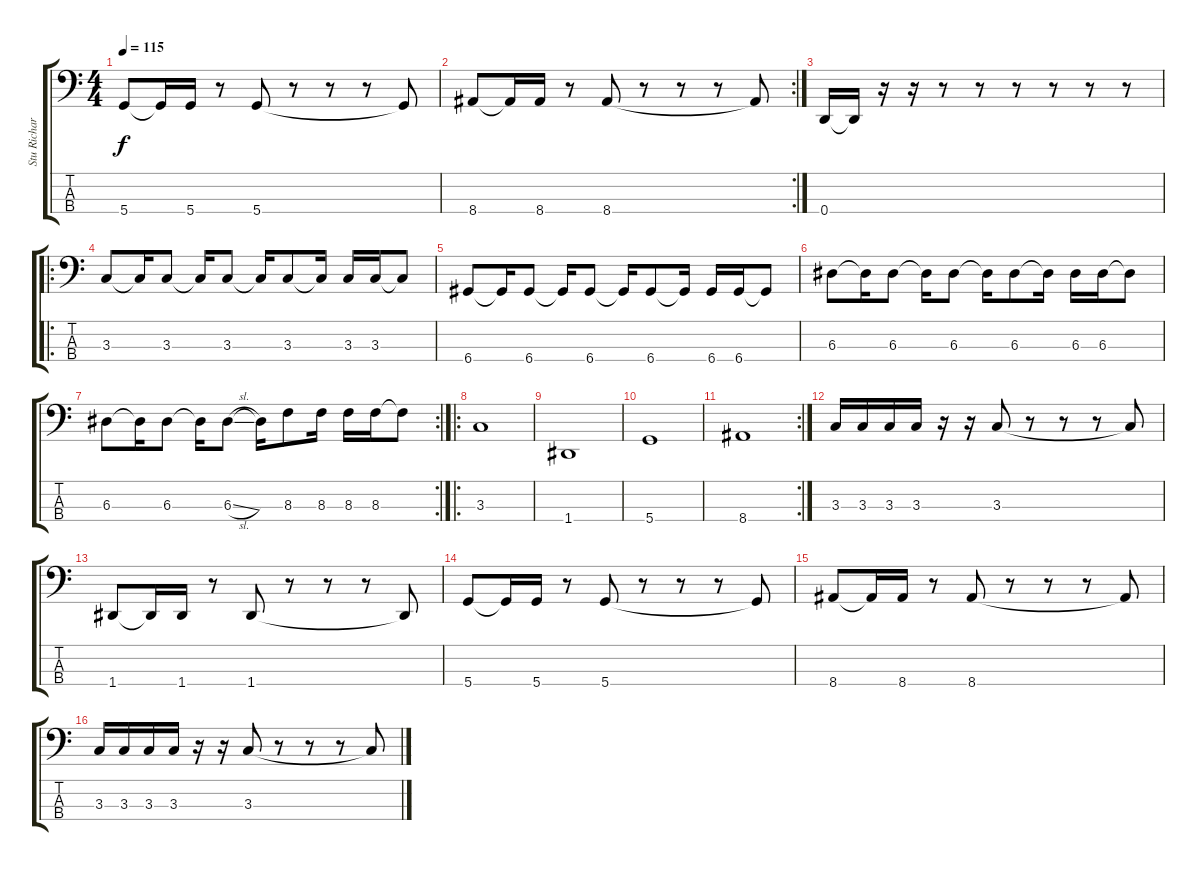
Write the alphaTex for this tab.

\track ("Stu Richardson" "Stu Richar") {instrument electricbassfinger}
\staff {score tabs}
\tuning (G2 D2 A1 D1) {hide}
\ts (4 4)
\tempo 115
\clef f4
\ks c
5.4.8{dy f} 5.4{t}.16 5.4.16 r.8 5.4.8 r.8 r.8 r.8 5.4{t}.8 |
\rc 2
8.4.8 8.4{t}.16 8.4.16 r.8 8.4.8 r.8 r.8 r.8 8.4{t}.8 |
0.4.16 0.4{t}.16 r.16 r.16 r.8 r.8 r.8 r.8 r.8 r.8 |
\ro
3.3.8 3.3{t}.16 3.3.8 3.3{t}.16 3.3.8 3.3{t}.16 3.3.8 3.3{t}.16 3.3.16 3.3.16 3.3{t}.8 |
6.4.8 6.4{t}.16 6.4.8 6.4{t}.16 6.4.8 6.4{t}.16 6.4.8 6.4{t}.16 6.4.16 6.4.16 6.4{t}.8 |
6.3.8 6.3{t}.16 6.3.8 6.3{t}.16 6.3.8 6.3{t}.16 6.3.8 6.3{t}.16 6.3.16 6.3.16 6.3{t}.8 |
\rc 2
6.3.8 6.3{t}.16 6.3.8 6.3{t}.16 6.3{sl}.8 6.3{t}.16 8.3.8 8.3.16 8.3.16 8.3.16 8.3{t}.8 |
\ro
3.3.1 |
1.4.1 |
5.4.1 |
\rc 2
8.4.1 |
3.3.16 3.3.16 3.3.16 3.3.16 r.16 r.16 3.3.8 r.8 r.8 r.8 3.3{t}.8 |
1.4.8 1.4{t}.16 1.4.16 r.8 1.4.8 r.8 r.8 r.8 1.4{t}.8 |
5.4.8 5.4{t}.16 5.4.16 r.8 5.4.8 r.8 r.8 r.8 5.4{t}.8 |
8.4.8 8.4{t}.16 8.4.16 r.8 8.4.8 r.8 r.8 r.8 8.4{t}.8 |
3.3.16 3.3.16 3.3.16 3.3.16 r.16 r.16 3.3.8 r.8 r.8 r.8 3.3{t}.8
